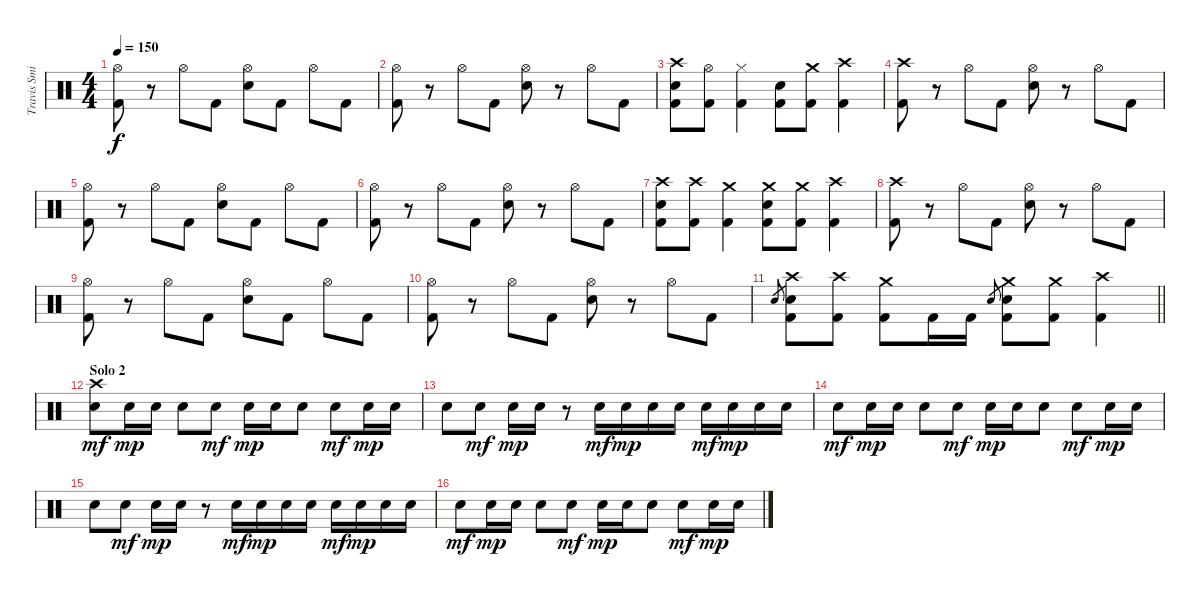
\track ("Travis Smith" "Travis Smi") {instrument percussion}
\staff {score}
\articulation defaults
\ts (4 4)
\tempo 150
\clef neutral
\ks c
("Hi-Hat (open)" "Kick (hit) 2").8{dy f} r.8 "Hi-Hat (open)".8 "Kick (hit) 2".8 ("Hi-Hat (open)" "Electric Snare (hit)").8 "Kick (hit) 2".8 "Hi-Hat (open)".8 "Kick (hit) 2".8 |
("Hi-Hat (open)" "Kick (hit) 2").8 r.8 "Hi-Hat (open)".8 "Kick (hit) 2".8 ("Hi-Hat (open)" "Electric Snare (hit)").8 r.8 "Hi-Hat (open)".8 "Kick (hit) 2".8 |
("Crash high (hit)" "Electric Snare (hit)" "Kick (hit) 2").8 ("Hi-Hat (open)" "Kick (hit) 2").8 ("Hi-Hat (closed)" "Kick (hit) 2").4 ("Electric Snare (hit)" "Kick (hit) 2").8 ("Crash medium (hit)" "Kick (hit) 2").8 ("Crash high (hit)" "Kick (hit) 2").4 |
("Crash high (hit)" "Kick (hit) 2").8 r.8 "Hi-Hat (open)".8 "Kick (hit) 2".8 ("Hi-Hat (open)" "Electric Snare (hit)").8 r.8 "Hi-Hat (open)".8 "Kick (hit) 2".8 |
("Hi-Hat (open)" "Kick (hit) 2").8 r.8 "Hi-Hat (open)".8 "Kick (hit) 2".8 ("Hi-Hat (open)" "Electric Snare (hit)").8 "Kick (hit) 2".8 "Hi-Hat (open)".8 "Kick (hit) 2".8 |
("Hi-Hat (open)" "Kick (hit) 2").8 r.8 "Hi-Hat (open)".8 "Kick (hit) 2".8 ("Hi-Hat (open)" "Electric Snare (hit)").8 r.8 "Hi-Hat (open)".8 "Kick (hit) 2".8 |
("Crash high (hit)" "Electric Snare (hit)" "Kick (hit) 2").8 ("Crash high (hit)" "Kick (hit) 2").8 ("Crash medium (hit)" "Kick (hit) 2").4 ("Crash medium (hit)" "Electric Snare (hit)" "Kick (hit) 2").8 ("Crash medium (hit)" "Kick (hit) 2").8 ("Crash high (hit)" "Kick (hit) 2").4 |
("Crash high (hit)" "Kick (hit) 2").8 r.8 "Hi-Hat (open)".8 "Kick (hit) 2".8 ("Hi-Hat (open)" "Electric Snare (hit)").8 r.8 "Hi-Hat (open)".8 "Kick (hit) 2".8 |
("Hi-Hat (open)" "Kick (hit) 2").8 r.8 "Hi-Hat (open)".8 "Kick (hit) 2".8 ("Hi-Hat (open)" "Electric Snare (hit)").8 "Kick (hit) 2".8 "Hi-Hat (open)".8 "Kick (hit) 2".8 |
("Hi-Hat (open)" "Kick (hit) 2").8 r.8 "Hi-Hat (open)".8 "Kick (hit) 2".8 ("Hi-Hat (open)" "Electric Snare (hit)").8 r.8 "Hi-Hat (open)".8 "Kick (hit) 2".8 |
\barLineRight lightlight "Electric Snare (hit)".8{gr}
("Crash high (hit)" "Electric Snare (hit)" "Kick (hit) 2").8 ("Crash high (hit)" "Kick (hit) 2").8 ("Crash medium (hit)" "Kick (hit) 2").8 "Kick (hit) 2".16 "Kick (hit) 2".16 "Electric Snare (hit)".8{gr} ("Crash medium (hit)" "Electric Snare (hit)" "Kick (hit) 2").8 ("Crash medium (hit)" "Kick (hit) 2").8 ("Crash high (hit)" "Kick (hit) 2").4 |
\section ("" "Solo 2")
("Crash high (hit)" "Electric Snare (hit)").8{dy mf} "Electric Snare (hit)".16{dy mp} "Electric Snare (hit)".16 "Electric Snare (hit)".8 "Electric Snare (hit)".8{dy mf} "Electric Snare (hit)".16{dy mp} "Electric Snare (hit)".16 "Electric Snare (hit)".8 "Electric Snare (hit)".8{dy mf} "Electric Snare (hit)".16{dy mp} "Electric Snare (hit)".16 |
"Electric Snare (hit)".8 "Electric Snare (hit)".8{dy mf} "Electric Snare (hit)".16{dy mp} "Electric Snare (hit)".16 r.8 "Electric Snare (hit)".16{dy mf} "Electric Snare (hit)".16{dy mp} "Electric Snare (hit)".16 "Electric Snare (hit)".16 "Electric Snare (hit)".16{dy mf} "Electric Snare (hit)".16{dy mp} "Electric Snare (hit)".16 "Electric Snare (hit)".16 |
"Electric Snare (hit)".8{dy mf} "Electric Snare (hit)".16{dy mp} "Electric Snare (hit)".16 "Electric Snare (hit)".8 "Electric Snare (hit)".8{dy mf} "Electric Snare (hit)".16{dy mp} "Electric Snare (hit)".16 "Electric Snare (hit)".8 "Electric Snare (hit)".8{dy mf} "Electric Snare (hit)".16{dy mp} "Electric Snare (hit)".16 |
"Electric Snare (hit)".8 "Electric Snare (hit)".8{dy mf} "Electric Snare (hit)".16{dy mp} "Electric Snare (hit)".16 r.8 "Electric Snare (hit)".16{dy mf} "Electric Snare (hit)".16{dy mp} "Electric Snare (hit)".16 "Electric Snare (hit)".16 "Electric Snare (hit)".16{dy mf} "Electric Snare (hit)".16{dy mp} "Electric Snare (hit)".16 "Electric Snare (hit)".16 |
"Electric Snare (hit)".8{dy mf} "Electric Snare (hit)".16{dy mp} "Electric Snare (hit)".16 "Electric Snare (hit)".8 "Electric Snare (hit)".8{dy mf} "Electric Snare (hit)".16{dy mp} "Electric Snare (hit)".16 "Electric Snare (hit)".8 "Electric Snare (hit)".8{dy mf} "Electric Snare (hit)".16{dy mp} "Electric Snare (hit)".16
